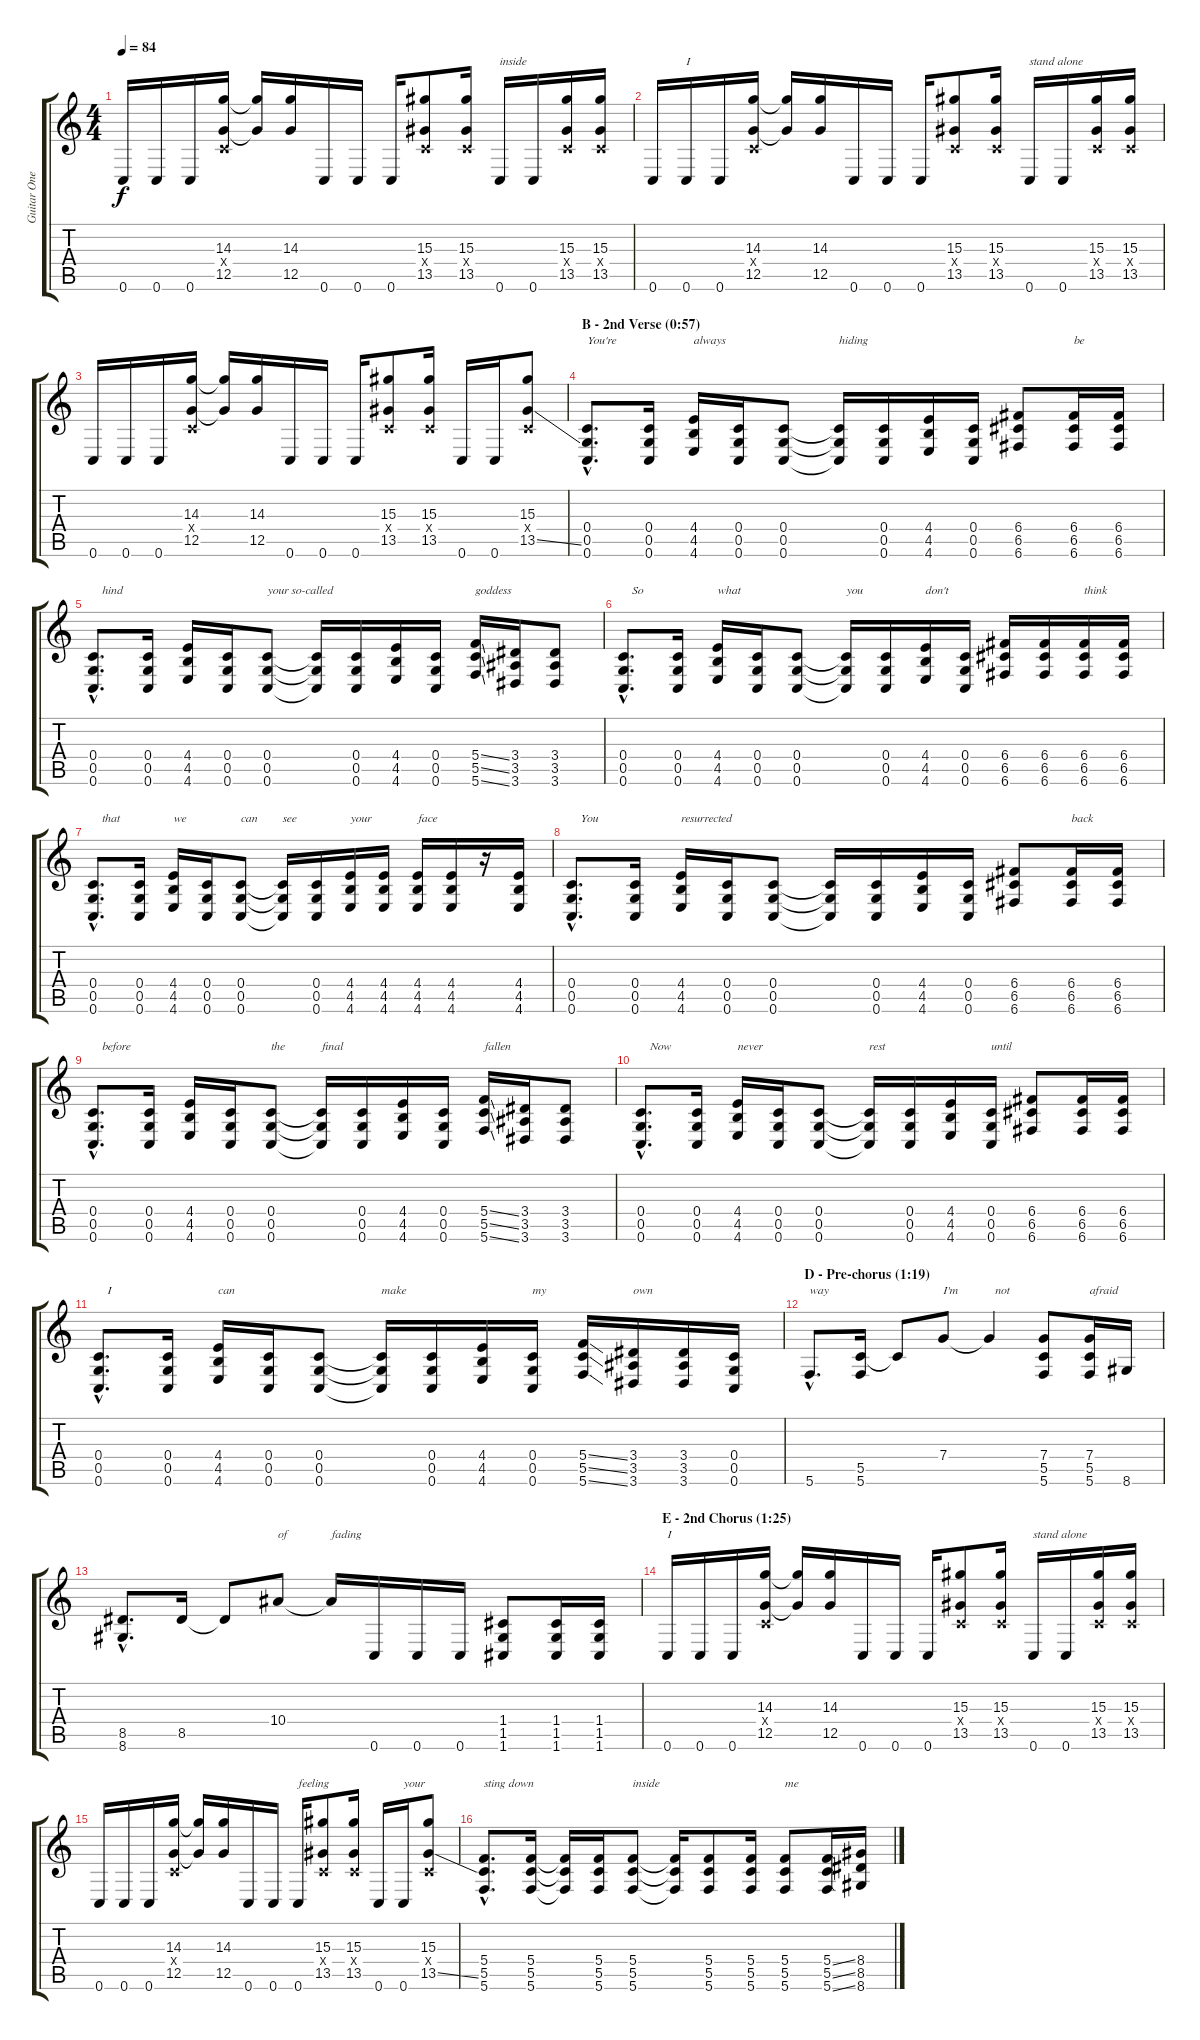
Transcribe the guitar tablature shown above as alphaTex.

\track ("Guitar One" "Guitar One") {instrument distortionguitar}
\staff {score tabs}
\tuning (D4 A3 F3 C3 G2 C2) {hide}
\ts (4 4)
\tempo 84
\clef g2
\ks c
0.6.16{dy f} 0.6.16 0.6.16 (14.3 0.4{x} 12.5).16 (14.3{t} 12.5{t}).16 (14.3 12.5).16 0.6.16 0.6.16 0.6.16 (15.3 0.4{x} 13.5).8 (15.3 0.4{x} 13.5).16 0.6.16{txt "inside"} 0.6.16 (15.3 0.4{x} 13.5).16 (15.3 0.4{x} 13.5).16 |
0.6.16 0.6.16{txt "I"} 0.6.16 (14.3 0.4{x} 12.5).16 (14.3{t} 12.5{t}).16 (14.3 12.5).16 0.6.16 0.6.16 0.6.16 (15.3 0.4{x} 13.5).8 (15.3 0.4{x} 13.5).16 0.6.16{txt "stand alone"} 0.6.16 (15.3 0.4{x} 13.5).16 (15.3 0.4{x} 13.5).16 |
0.6.16 0.6.16 0.6.16 (14.3 0.4{x} 12.5).16 (14.3{t} 12.5{t}).16 (14.3 12.5).16 0.6.16 0.6.16 0.6.16 (15.3 0.4{x} 13.5).8 (15.3 0.4{x} 13.5).16 0.6.16 0.6.16 (15.3 0.4{x} 13.5{ss}).8 |
\section ("" "B - 2nd Verse (0:57)")
(0.4{hac} 0.5{hac} 0.6{hac}).8{d txt "You're"} (0.4 0.5 0.6).16 (4.4 4.5 4.6).16{txt "always"} (0.4 0.5 0.6).16 (0.4 0.5 0.6).8 (0.4{t} 0.5{t} 0.6{t}).16{txt "hiding"} (0.4 0.5 0.6).16 (4.4 4.5 4.6).16 (0.4 0.5 0.6).16 (6.4 6.5 6.6).8 (6.4 6.5 6.6).16{txt "be"} (6.4 6.5 6.6).16 |
(0.4{hac} 0.5{hac} 0.6{hac}).8{d txt "   hind"} (0.4 0.5 0.6).16 (4.4 4.5 4.6).16 (0.4 0.5 0.6).16 (0.4 0.5 0.6).8{txt "your so-called"} (0.4{t} 0.5{t} 0.6{t}).16 (0.4 0.5 0.6).16 (4.4 4.5 4.6).16 (0.4 0.5 0.6).16 (5.4{ss} 5.5{ss} 5.6{ss}).16{txt "goddess"} (3.4 3.5 3.6).16 (3.4 3.5 3.6).8 |
(0.4{hac} 0.5{hac} 0.6{hac}).8{d txt "   So"} (0.4 0.5 0.6).16 (4.4 4.5 4.6).16{txt "what"} (0.4 0.5 0.6).16 (0.4 0.5 0.6).8 (0.4{t} 0.5{t} 0.6{t}).16{txt "you"} (0.4 0.5 0.6).16 (4.4 4.5 4.6).16{txt "don't"} (0.4 0.5 0.6).16 (6.4 6.5 6.6).16 (6.4 6.5 6.6).16 (6.4 6.5 6.6).16{txt "think"} (6.4 6.5 6.6).16 |
(0.4{hac} 0.5{hac} 0.6{hac}).8{d txt "   that"} (0.4 0.5 0.6).16 (4.4 4.5 4.6).16{txt "we"} (0.4 0.5 0.6).16 (0.4 0.5 0.6).8{txt "can"} (0.4{t} 0.5{t} 0.6{t}).16{txt "see"} (0.4 0.5 0.6).16 (4.4 4.5 4.6).16{txt "your"} (4.4 4.5 4.6).16 (4.4 4.5 4.6).16{txt "face"} (4.4 4.5 4.6).16 r.16 (4.4 4.5 4.6).16 |
(0.4{hac} 0.5{hac} 0.6{hac}).8{d txt "   You"} (0.4 0.5 0.6).16 (4.4 4.5 4.6).16{txt "resurrected"} (0.4 0.5 0.6).16 (0.4 0.5 0.6).8 (0.4{t} 0.5{t} 0.6{t}).16 (0.4 0.5 0.6).16 (4.4 4.5 4.6).16 (0.4 0.5 0.6).16 (6.4 6.5 6.6).8 (6.4 6.5 6.6).16{txt "back"} (6.4 6.5 6.6).16 |
(0.4{hac} 0.5{hac} 0.6{hac}).8{d txt "   before"} (0.4 0.5 0.6).16 (4.4 4.5 4.6).16 (0.4 0.5 0.6).16 (0.4 0.5 0.6).8{txt "the"} (0.4{t} 0.5{t} 0.6{t}).16{txt "final"} (0.4 0.5 0.6).16 (4.4 4.5 4.6).16 (0.4 0.5 0.6).16 (5.4{ss} 5.5{ss} 5.6{ss}).16{txt "fallen"} (3.4 3.5 3.6).16 (3.4 3.5 3.6).8 |
(0.4{hac} 0.5{hac} 0.6{hac}).8{d txt "   Now"} (0.4 0.5 0.6).16 (4.4 4.5 4.6).16{txt "never"} (0.4 0.5 0.6).16 (0.4 0.5 0.6).8 (0.4{t} 0.5{t} 0.6{t}).16{txt "rest"} (0.4 0.5 0.6).16 (4.4 4.5 4.6).16 (0.4 0.5 0.6).16{txt "until"} (6.4 6.5 6.6).8 (6.4 6.5 6.6).16 (6.4 6.5 6.6).16 |
(0.4{hac} 0.5{hac} 0.6{hac}).8{d txt "   I"} (0.4 0.5 0.6).16 (4.4 4.5 4.6).16{txt "can"} (0.4 0.5 0.6).16 (0.4 0.5 0.6).8 (0.4{t} 0.5{t} 0.6{t}).16{txt "make"} (0.4 0.5 0.6).16 (4.4 4.5 4.6).16 (0.4 0.5 0.6).16{txt "my"} (5.4{ss} 5.5{ss} 5.6{ss}).16 (3.4 3.5 3.6).16{txt "own"} (3.4 3.5 3.6).16 (0.4 0.5 0.6).16 |
\section ("" "D - Pre-chorus (1:19)")
5.6{hac}.8{d txt "way"} (5.5 5.6).16 5.5{t}.8 7.4.8{txt "I'm"} 7.4{t}.4{txt "  not"} (7.4 5.5 5.6).8 (7.4 5.5 5.6).16{txt "afraid"} 8.6.16 |
(8.5{hac} 8.6{hac}).8{d} 8.5.16 8.5{t}.8 10.4.8{txt "of"} 10.4{t}.16{txt "fading"} 0.6.16 0.6.16 0.6.16 (1.4 1.5 1.6).8 (1.4 1.5 1.6).16 (1.4 1.5 1.6).16 |
\section ("" "E - 2nd Chorus (1:25)")
0.6.16{txt "I"} 0.6.16 0.6.16 (14.3 0.4{x} 12.5).16 (14.3{t} 12.5{t}).16 (14.3 12.5).16 0.6.16 0.6.16 0.6.16 (15.3 0.4{x} 13.5).8 (15.3 0.4{x} 13.5).16 0.6.16{txt "stand alone"} 0.6.16 (15.3 0.4{x} 13.5).16 (15.3 0.4{x} 13.5).16 |
0.6.16 0.6.16 0.6.16 (14.3 0.4{x} 12.5).16 (14.3{t} 12.5{t}).16 (14.3 12.5).16 0.6.16 0.6.16 0.6.16{txt "feeling"} (15.3 0.4{x} 13.5).8 (15.3 0.4{x} 13.5).16 0.6.16 0.6.16{txt "your"} (15.3 0.4{x} 13.5{ss}).8 |
(5.4{hac} 5.5{hac} 5.6{hac}).8{d txt "sting down"} (5.4 5.5 5.6).16 (5.4{t} 5.5{t} 5.6{t}).16 (5.4 5.5 5.6).16 (5.4 5.5 5.6).8{txt "inside"} (5.4{t} 5.5{t} 5.6{t}).16 (5.4 5.5 5.6).8 (5.4 5.5 5.6).16 (5.4 5.5 5.6).8{txt "me"} (5.4{ss} 5.5{ss} 5.6{ss}).16 (8.4 8.5 8.6).16
